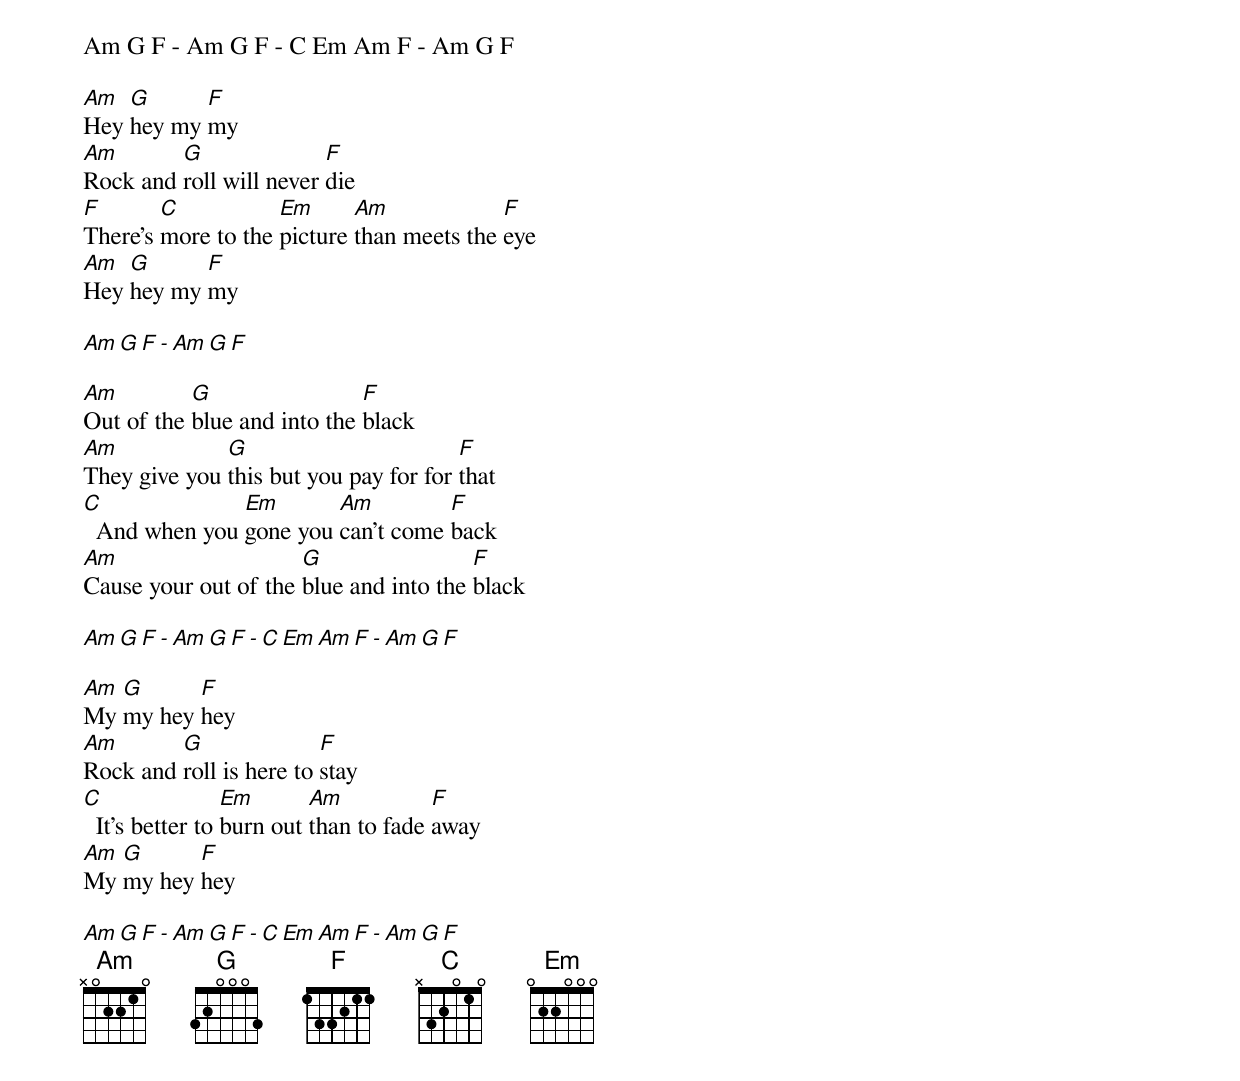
Am G F - Am G F - C Em Am F - Am G F

Am  G      F
Hey hey my my
Am       G               F
Rock and roll will never die
F       C           Em      Am             F
There's more to the picture than meets the eye
Am  G      F
Hey hey my my

Am G F - Am G F

Am         G                 F
Out of the blue and into the black
Am            G                        F
They give you this but you pay for for that
C              Em       Am         F
  And when you gone you can't come back
Am                    G                 F
Cause your out of the blue and into the black

Am G F - Am G F - C Em Am F - Am G F

Am G      F
My my hey hey
Am       G               F
Rock and roll is here to stay
C                Em       Am           F
  It's better to burn out than to fade away
Am G      F
My my hey hey

Am G F - Am G F - C Em Am F - Am G F
